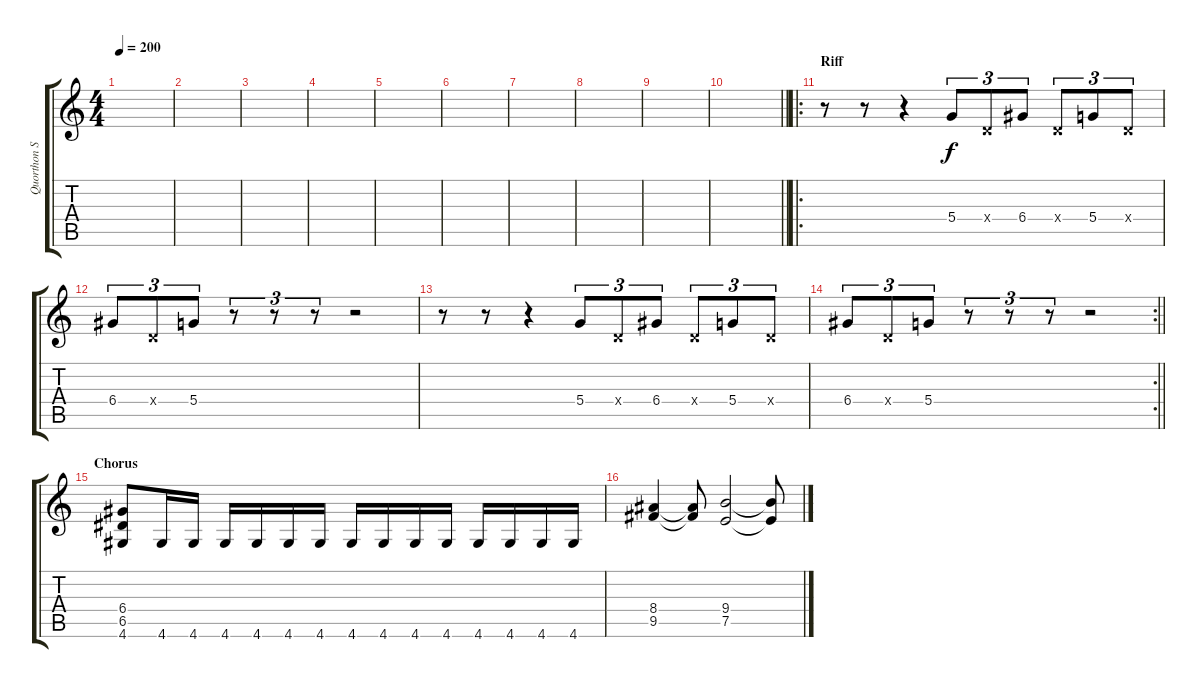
\track ("Quorthon Seth" "Quorthon S") {instrument distortionguitar}
\staff {score tabs}
\tuning (E4 B3 G3 D3 A2 E2) {hide}
\ts (4 4)
\tempo 200
\clef g2
\ks c
|
|
|
|
|
|
|
|
|
\barLineRight lightlight
|
\ro
\section ("" "Riff")
r.8 r.8 r.4 5.4.8{tu (3 2)} 0.4{x}.8{tu (3 2)} 6.4.8{tu (3 2)} 0.4{x}.8{tu (3 2)} 5.4.8{tu (3 2)} 0.4{x}.8{tu (3 2)} |
6.4.8{tu (3 2)} 0.4{x}.8{tu (3 2)} 5.4.8{tu (3 2)} r.8{tu (3 2)} r.8{tu (3 2)} r.8{tu (3 2)} r.2 |
r.8 r.8 r.4 5.4.8{tu (3 2)} 0.4{x}.8{tu (3 2)} 6.4.8{tu (3 2)} 0.4{x}.8{tu (3 2)} 5.4.8{tu (3 2)} 0.4{x}.8{tu (3 2)} |
\rc 2
\barLineRight lightlight
6.4.8{tu (3 2)} 0.4{x}.8{tu (3 2)} 5.4.8{tu (3 2)} r.8{tu (3 2)} r.8{tu (3 2)} r.8{tu (3 2)} r.2 |
\section ("" "Chorus")
(6.4 6.5 4.6).8 4.6.16 4.6.16 4.6.16 4.6.16 4.6.16 4.6.16 4.6.16 4.6.16 4.6.16 4.6.16 4.6.16 4.6.16 4.6.16 4.6.16 |
(8.4 9.5).4 (8.4{t} 9.5{t}).8 (9.4 7.5).2 (9.4{t} 7.5{t}).8
